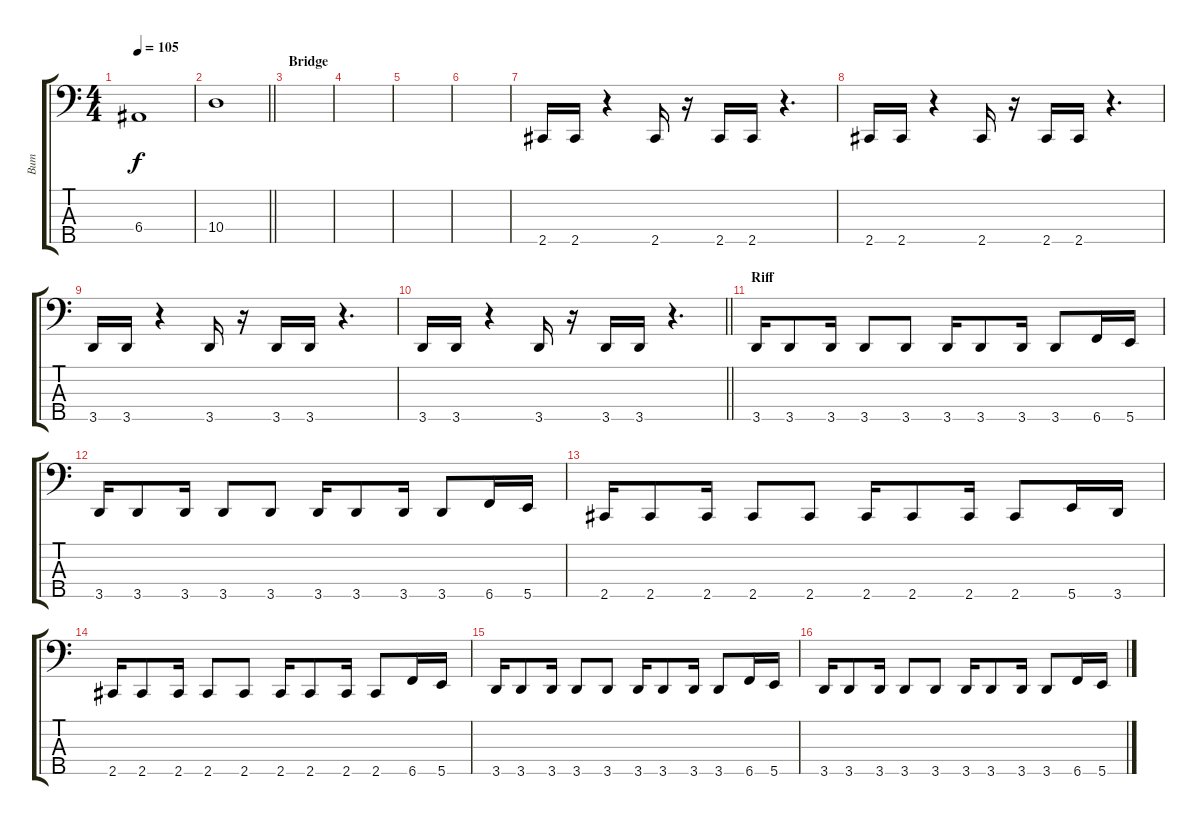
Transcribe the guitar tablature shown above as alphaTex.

\track ("Вит" "Вит") {instrument electricbasspick}
\staff {score tabs}
\tuning (G2 D2 A1 E1 B0) {hide}
\ts (4 4)
\tempo 105
\clef f4
\ks c
6.4.1{dy f} |
\barLineRight lightlight
10.4.1 |
\section ("" "Bridge")
|
|
|
|
2.5.16 2.5.16 r.4 2.5.16 r.16 2.5.16 2.5.16 r.4{d} |
2.5.16 2.5.16 r.4 2.5.16 r.16 2.5.16 2.5.16 r.4{d} |
3.5.16 3.5.16 r.4 3.5.16 r.16 3.5.16 3.5.16 r.4{d} |
\barLineRight lightlight
3.5.16 3.5.16 r.4 3.5.16 r.16 3.5.16 3.5.16 r.4{d} |
\section ("" "Riff")
3.5.16 3.5.8 3.5.16 3.5.8 3.5.8 3.5.16 3.5.8 3.5.16 3.5.8 6.5.16 5.5.16 |
3.5.16 3.5.8 3.5.16 3.5.8 3.5.8 3.5.16 3.5.8 3.5.16 3.5.8 6.5.16 5.5.16 |
2.5.16 2.5.8 2.5.16 2.5.8 2.5.8 2.5.16 2.5.8 2.5.16 2.5.8 5.5.16 3.5.16 |
2.5.16 2.5.8 2.5.16 2.5.8 2.5.8 2.5.16 2.5.8 2.5.16 2.5.8 6.5.16 5.5.16 |
3.5.16 3.5.8 3.5.16 3.5.8 3.5.8 3.5.16 3.5.8 3.5.16 3.5.8 6.5.16 5.5.16 |
3.5.16 3.5.8 3.5.16 3.5.8 3.5.8 3.5.16 3.5.8 3.5.16 3.5.8 6.5.16 5.5.16
